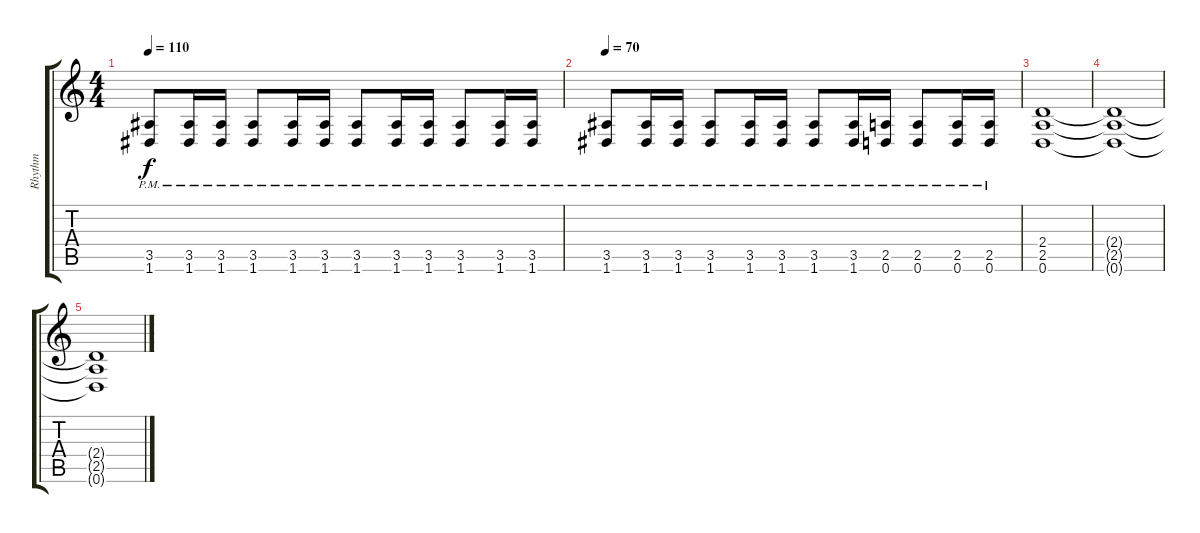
\track ("Rhythm" "Rhythm") {instrument distortionguitar}
\staff {score tabs}
\tuning (D4 A3 F3 C3 G2 D2) {hide}
\ts (4 4)
\tempo 110
\clef g2
\ks c
(3.5{pm} 1.6{pm}).8{dy f} (3.5{pm} 1.6{pm}).16 (3.5{pm} 1.6{pm}).16 (3.5{pm} 1.6{pm}).8 (3.5{pm} 1.6{pm}).16 (3.5{pm} 1.6{pm}).16 (3.5{pm} 1.6{pm}).8 (3.5{pm} 1.6{pm}).16 (3.5{pm} 1.6{pm}).16 (3.5{pm} 1.6{pm}).8 (3.5{pm} 1.6{pm}).16 (3.5{pm} 1.6{pm}).16 |
\tempo 70
(3.5{pm} 1.6{pm}).8 (3.5{pm} 1.6{pm}).16 (3.5{pm} 1.6{pm}).16 (3.5{pm} 1.6{pm}).8 (3.5{pm} 1.6{pm}).16 (3.5{pm} 1.6{pm}).16 (3.5{pm} 1.6{pm}).8 (3.5{pm} 1.6{pm}).16 (2.5{pm} 0.6{pm}).16 (2.5{pm} 0.6{pm}).8 (2.5{pm} 0.6{pm}).16 (2.5{pm} 0.6{pm}).16 |
(2.4 2.5 0.6).1 |
(2.4{t} 2.5{t} 0.6{t}).1 |
(2.4{t} 2.5{t} 0.6{t}).1
